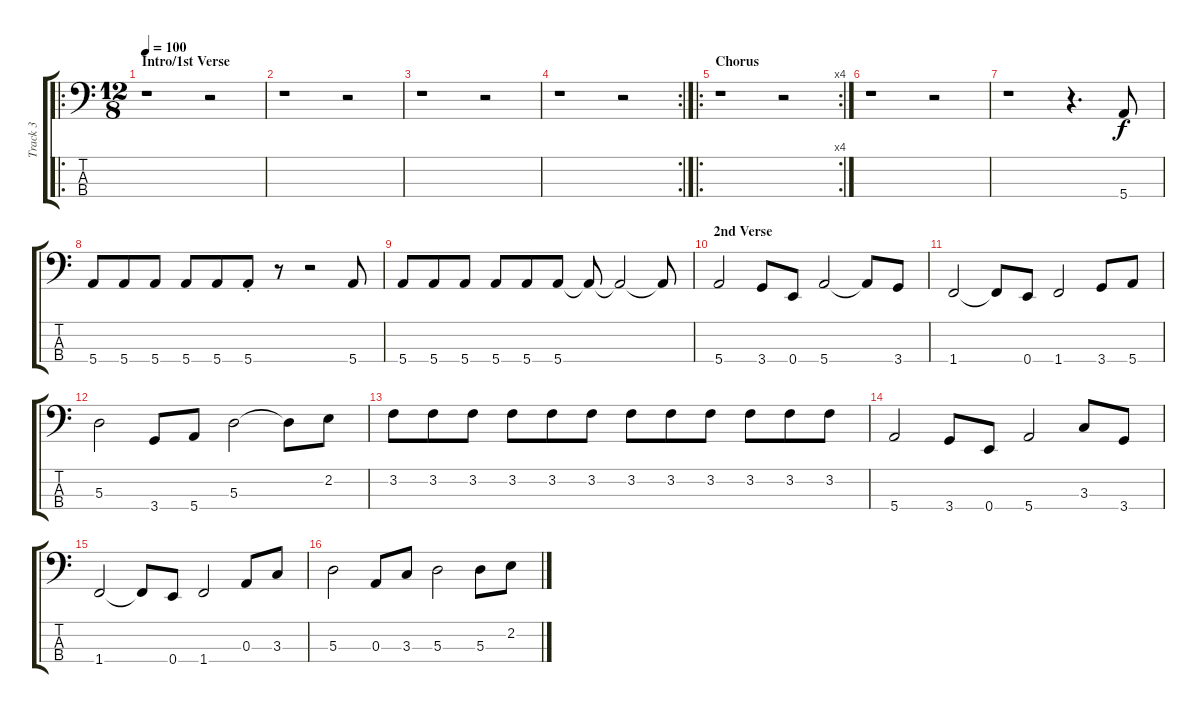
\track ("Track 3" "Track 3") {instrument electricbassfinger}
\staff {score tabs}
\tuning (G2 D2 A1 E1) {hide}
\ro
\ts (12 8)
\section ("" "Intro/1st Verse")
\tempo 100
\clef f4
\ks c
r.1{dy f instrument electricbassfinger} r.2 |
r.1 r.2 |
r.1 r.2 |
\rc 2
r.1 r.2 |
\ro
\rc 4
\section ("" "Chorus")
r.1 r.2 |
r.1 r.2 |
r.1 r.4{d} 5.4.8 |
5.4.8 5.4.8 5.4.8 5.4.8 5.4.8 5.4{st}.8 r.8 r.2 5.4.8 |
5.4.8 5.4.8 5.4.8 5.4.8 5.4.8 5.4.8 5.4{t}.8 5.4{t}.2 5.4{t}.8 |
\section ("" "2nd Verse")
5.4.2 3.4.8 0.4.8 5.4.2 5.4{t}.8 3.4.8 |
1.4.2 1.4{t}.8 0.4.8 1.4.2 3.4.8 5.4.8 |
5.3.2 3.4.8 5.4.8 5.3.2 5.3{t}.8 2.2.8 |
3.2.8 3.2.8 3.2.8 3.2.8 3.2.8 3.2.8 3.2.8 3.2.8 3.2.8 3.2.8 3.2.8 3.2.8 |
5.4.2 3.4.8 0.4.8 5.4.2 3.3.8 3.4.8 |
1.4.2 1.4{t}.8 0.4.8 1.4.2 0.3.8 3.3.8 |
5.3.2 0.3.8 3.3.8 5.3.2 5.3.8 2.2.8
